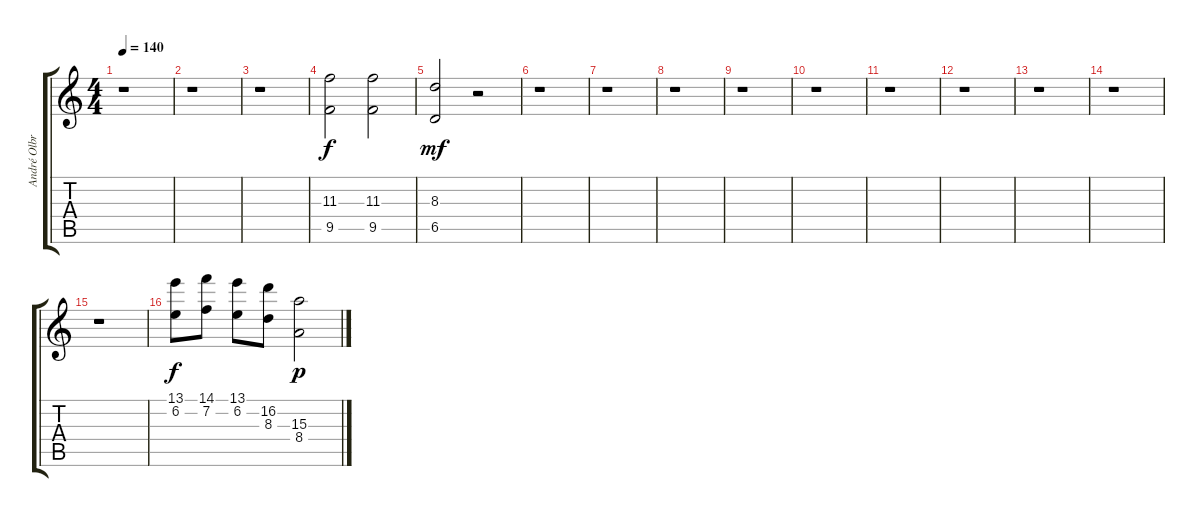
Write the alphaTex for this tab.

\track ("André Olbrich Add." "André Olbr") {instrument distortionguitar}
\staff {score tabs}
\tuning (Eb4 Bb3 Gb3 Db3 Ab2 Eb2) {hide}
\ts (4 4)
\tempo 140
\clef g2
\ks c
r.1{dy f} |
r.1 |
r.1 |
(11.3 9.5).2{volume 6 instrument overdrivenguitar} (11.3 9.5).2 |
(8.3 6.5).2{dy mf} r.2 |
r.1 |
r.1 |
r.1 |
r.1 |
r.1 |
r.1 |
r.1 |
r.1 |
r.1 |
r.1 |
(13.1 6.2).8{dy f volume 11 instrument overdrivenguitar} (14.1 7.2).8 (13.1 6.2).8 (16.2 8.3).8 (15.3 8.4).2{dy p}
